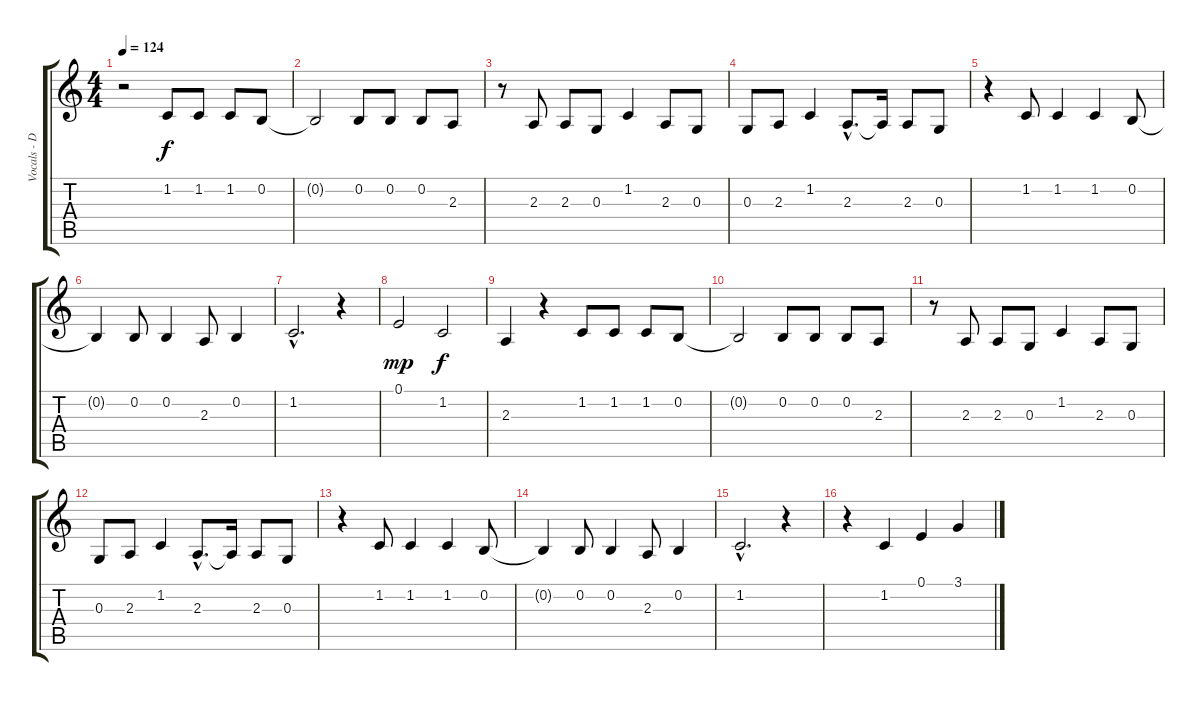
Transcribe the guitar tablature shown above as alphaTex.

\track ("Vocals - David Byrne" "Vocals - D") {instrument oboe}
\staff {score tabs}
\tuning (E4 B3 G3 D3 A2 E2) {hide}
\ts (4 4)
\tempo 124
\clef g2
\ks c
r.2{dy f} 1.2.8 1.2.8 1.2.8 0.2.8 |
0.2{t}.2 0.2.8 0.2.8 0.2.8 2.3.8 |
r.8 2.3.8 2.3.8 0.3.8 1.2.4 2.3.8 0.3.8 |
0.3.8 2.3.8 1.2.4 2.3{hac}.8{d} 2.3{t}.16 2.3.8 0.3.8 |
r.4 1.2.8 1.2.4 1.2.4 0.2.8 |
0.2{t}.4 0.2.8 0.2.4 2.3.8 0.2.4 |
1.2{hac}.2{d} r.4 |
0.1.2{dy mp} 1.2.2{dy f} |
2.3.4 r.4 1.2.8 1.2.8 1.2.8 0.2.8 |
0.2{t}.2 0.2.8 0.2.8 0.2.8 2.3.8 |
r.8 2.3.8 2.3.8 0.3.8 1.2.4 2.3.8 0.3.8 |
0.3.8 2.3.8 1.2.4 2.3{hac}.8{d} 2.3{t}.16 2.3.8 0.3.8 |
r.4 1.2.8 1.2.4 1.2.4 0.2.8 |
0.2{t}.4 0.2.8 0.2.4 2.3.8 0.2.4 |
1.2{hac}.2{d} r.4 |
r.4 1.2.4 0.1.4 3.1.4
